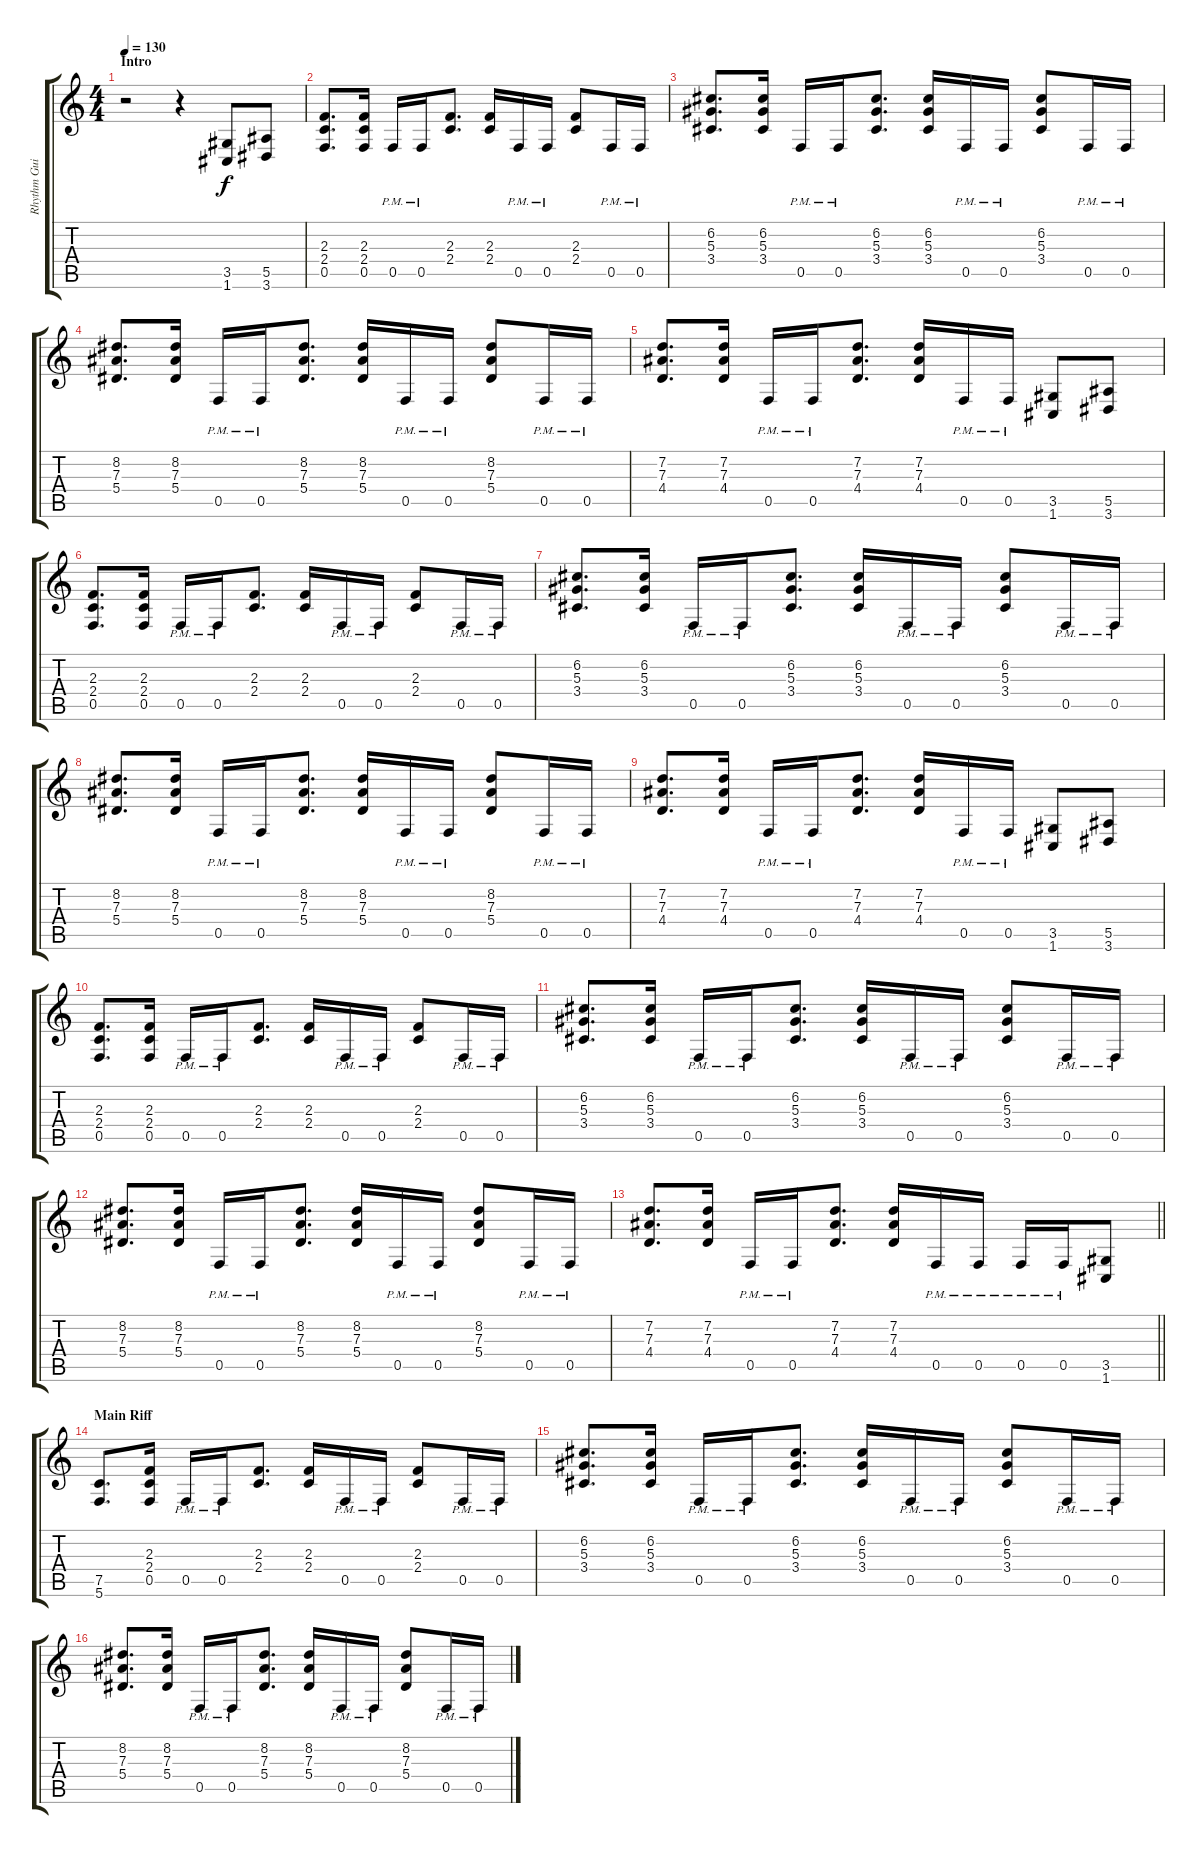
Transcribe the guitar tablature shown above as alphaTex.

\track ("Rhythm Guitar 1" "Rhythm Gui") {instrument distortionguitar}
\staff {score tabs}
\tuning (C4 G3 Eb3 Bb2 F2 C2) {hide}
\ts (4 4)
\section ("" "Intro")
\tempo 130
\clef g2
\ks c
r.2{dy f instrument distortionguitar} r.4 (3.5 1.6).8 (5.5 3.6).8 |
(2.3 2.4 0.5).8{d} (2.3 2.4 0.5).16 0.5{pm}.16 0.5{pm}.16 (2.3 2.4).8{d} (2.3 2.4).16 0.5{pm}.16 0.5{pm}.16 (2.3 2.4).8 0.5{pm}.16 0.5{pm}.16 |
(6.2 5.3 3.4).8{d} (6.2 5.3 3.4).16 0.5{pm}.16 0.5{pm}.16 (6.2 5.3 3.4).8{d} (6.2 5.3 3.4).16 0.5{pm}.16 0.5{pm}.16 (6.2 5.3 3.4).8 0.5{pm}.16 0.5{pm}.16 |
(8.2 7.3 5.4).8{d} (8.2 7.3 5.4).16 0.5{pm}.16 0.5{pm}.16 (8.2 7.3 5.4).8{d} (8.2 7.3 5.4).16 0.5{pm}.16 0.5{pm}.16 (8.2 7.3 5.4).8 0.5{pm}.16 0.5{pm}.16 |
(7.2 7.3 4.4).8{d} (7.2 7.3 4.4).16 0.5{pm}.16 0.5{pm}.16 (7.2 7.3 4.4).8{d} (7.2 7.3 4.4).16 0.5{pm}.16 0.5{pm}.16 (3.5 1.6).8 (5.5 3.6).8 |
(2.3 2.4 0.5).8{d} (2.3 2.4 0.5).16 0.5{pm}.16 0.5{pm}.16 (2.3 2.4).8{d} (2.3 2.4).16 0.5{pm}.16 0.5{pm}.16 (2.3 2.4).8 0.5{pm}.16 0.5{pm}.16 |
(6.2 5.3 3.4).8{d} (6.2 5.3 3.4).16 0.5{pm}.16 0.5{pm}.16 (6.2 5.3 3.4).8{d} (6.2 5.3 3.4).16 0.5{pm}.16 0.5{pm}.16 (6.2 5.3 3.4).8 0.5{pm}.16 0.5{pm}.16 |
(8.2 7.3 5.4).8{d} (8.2 7.3 5.4).16 0.5{pm}.16 0.5{pm}.16 (8.2 7.3 5.4).8{d} (8.2 7.3 5.4).16 0.5{pm}.16 0.5{pm}.16 (8.2 7.3 5.4).8 0.5{pm}.16 0.5{pm}.16 |
(7.2 7.3 4.4).8{d} (7.2 7.3 4.4).16 0.5{pm}.16 0.5{pm}.16 (7.2 7.3 4.4).8{d} (7.2 7.3 4.4).16 0.5{pm}.16 0.5{pm}.16 (3.5 1.6).8 (5.5 3.6).8 |
(2.3 2.4 0.5).8{d} (2.3 2.4 0.5).16 0.5{pm}.16 0.5{pm}.16 (2.3 2.4).8{d} (2.3 2.4).16 0.5{pm}.16 0.5{pm}.16 (2.3 2.4).8 0.5{pm}.16 0.5{pm}.16 |
(6.2 5.3 3.4).8{d} (6.2 5.3 3.4).16 0.5{pm}.16 0.5{pm}.16 (6.2 5.3 3.4).8{d} (6.2 5.3 3.4).16 0.5{pm}.16 0.5{pm}.16 (6.2 5.3 3.4).8 0.5{pm}.16 0.5{pm}.16 |
(8.2 7.3 5.4).8{d} (8.2 7.3 5.4).16 0.5{pm}.16 0.5{pm}.16 (8.2 7.3 5.4).8{d} (8.2 7.3 5.4).16 0.5{pm}.16 0.5{pm}.16 (8.2 7.3 5.4).8 0.5{pm}.16 0.5{pm}.16 |
\barLineRight lightlight
(7.2 7.3 4.4).8{d} (7.2 7.3 4.4).16 0.5{pm}.16 0.5{pm}.16 (7.2 7.3 4.4).8{d} (7.2 7.3 4.4).16 0.5{pm}.16 0.5{pm}.16 0.5{pm}.16 0.5{pm}.16 (3.5 1.6).8 |
\section ("" "Main Riff")
(7.5 5.6).8{d balance 8} (2.3 2.4 0.5).16 0.5{pm}.16 0.5{pm}.16 (2.3 2.4).8{d} (2.3 2.4).16 0.5{pm}.16 0.5{pm}.16 (2.3 2.4).8 0.5{pm}.16 0.5{pm}.16 |
(6.2 5.3 3.4).8{d} (6.2 5.3 3.4).16 0.5{pm}.16 0.5{pm}.16 (6.2 5.3 3.4).8{d} (6.2 5.3 3.4).16 0.5{pm}.16 0.5{pm}.16 (6.2 5.3 3.4).8 0.5{pm}.16 0.5{pm}.16 |
(8.2 7.3 5.4).8{d} (8.2 7.3 5.4).16 0.5{pm}.16 0.5{pm}.16 (8.2 7.3 5.4).8{d} (8.2 7.3 5.4).16 0.5{pm}.16 0.5{pm}.16 (8.2 7.3 5.4).8 0.5{pm}.16 0.5{pm}.16
